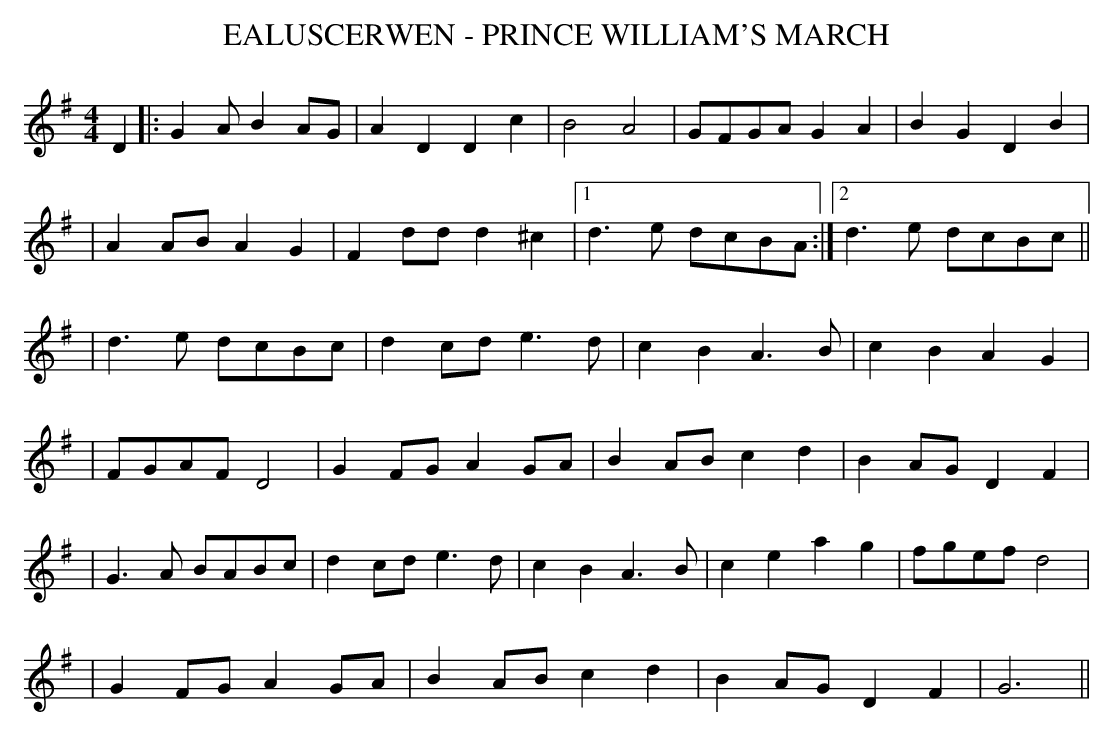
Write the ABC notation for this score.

X:1
T: EALUSCERWEN - PRINCE WILLIAM'S MARCH
M:4/4
L: 1/4
K:G
D|:GA/2BA/2G/2|ADDc|B2A2|G/2F/2G/2A/2 GA|BGDB|
|A A/2B/2 AG|Fd/2d/2 d ^c|1 d>e d/2c/2B/2A/2:|2 d>e d/2c/2B/2c/2||
|d>e d/2c/2B/2c/2|d c/2d/2 e>d|cB A>B|cBAG|
|F/2G/2A/2F/2 D2|G F/2G/2 A G/2A/2|B A/2B/2cd|B A/2G/2 DF|
|G>A B/2A/2B/2c/2|d c/2d/2 e>d|cB A>B|ceag|f/2g/2e/2f/2 d2|
|G F/2G/2 A G/2A/2|B A/2B/2 cd|B A/2G/2 DF|G3||
